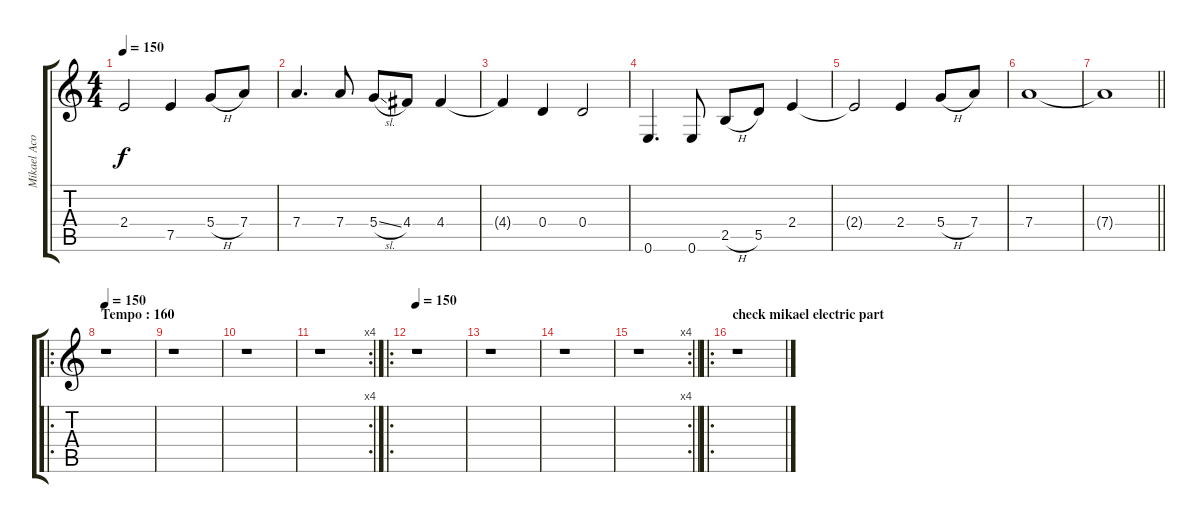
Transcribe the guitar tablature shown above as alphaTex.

\track ("Mikael Acoustic" "Mikael Aco") {instrument acousticguitarsteel}
\staff {score tabs}
\tuning (E4 B3 G3 D3 A2 E2) {hide}
\ts (4 4)
\tempo 150
\clef g2
\ks c
2.4{t}.2{dy f} 7.5.4 5.4{h}.8 7.4.8 |
7.4.4{d} 7.4.8 5.4{sl}.8 4.4.8 4.4.4 |
4.4{t}.4 0.4.4 0.4.2 |
0.6.4{d} 0.6.8 2.5{h}.8 5.5.8 2.4.4 |
2.4{t}.2 2.4.4 5.4{h}.8 7.4.8 |
7.4.1 |
\barLineRight lightlight
7.4{t}.1 |
\ro
\section ("" "Tempo : 160")
\tempo 150
r.1 |
r.1 |
r.1 |
\rc 4
r.1 |
\ro
\tempo 150
r.1 |
r.1 |
r.1 |
\rc 4
\barLineRight lightlight
r.1 |
\ro
\section ("" "check mikael electric part")
r.1{balance 16}
